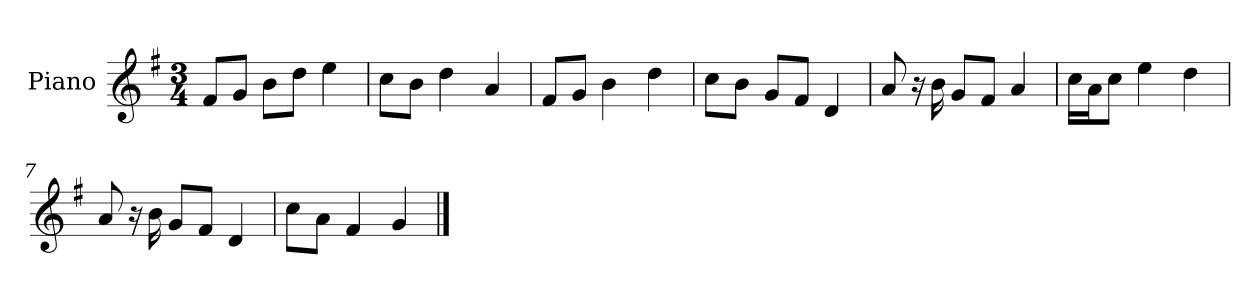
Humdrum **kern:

**kern
*part1
*staff1
*I"Piano
*I'P-no
*clefG2
*k[f#]
*M3/4
*MM182
=1
8f#/L
8g/J
8b\L
8dd\J
4ee\
=2
8cc\L
8b\J
4dd\
4a/
=3
8f#/L
8g/J
4b\
4dd\
=4
8cc\L
8b\J
8g/L
8f#/J
4d/
=5
8a/
16r
16b\
8g/L
8f#/J
4a/
=6
16cc\LL
16a\J
8cc\J
4ee\
4dd\
=7
8a/
16r
16b\
8g/L
8f#/J
4d/
!!LO:LB:g=z
=8
8cc\L
8a\J
4f#/
4g/
==
*-
